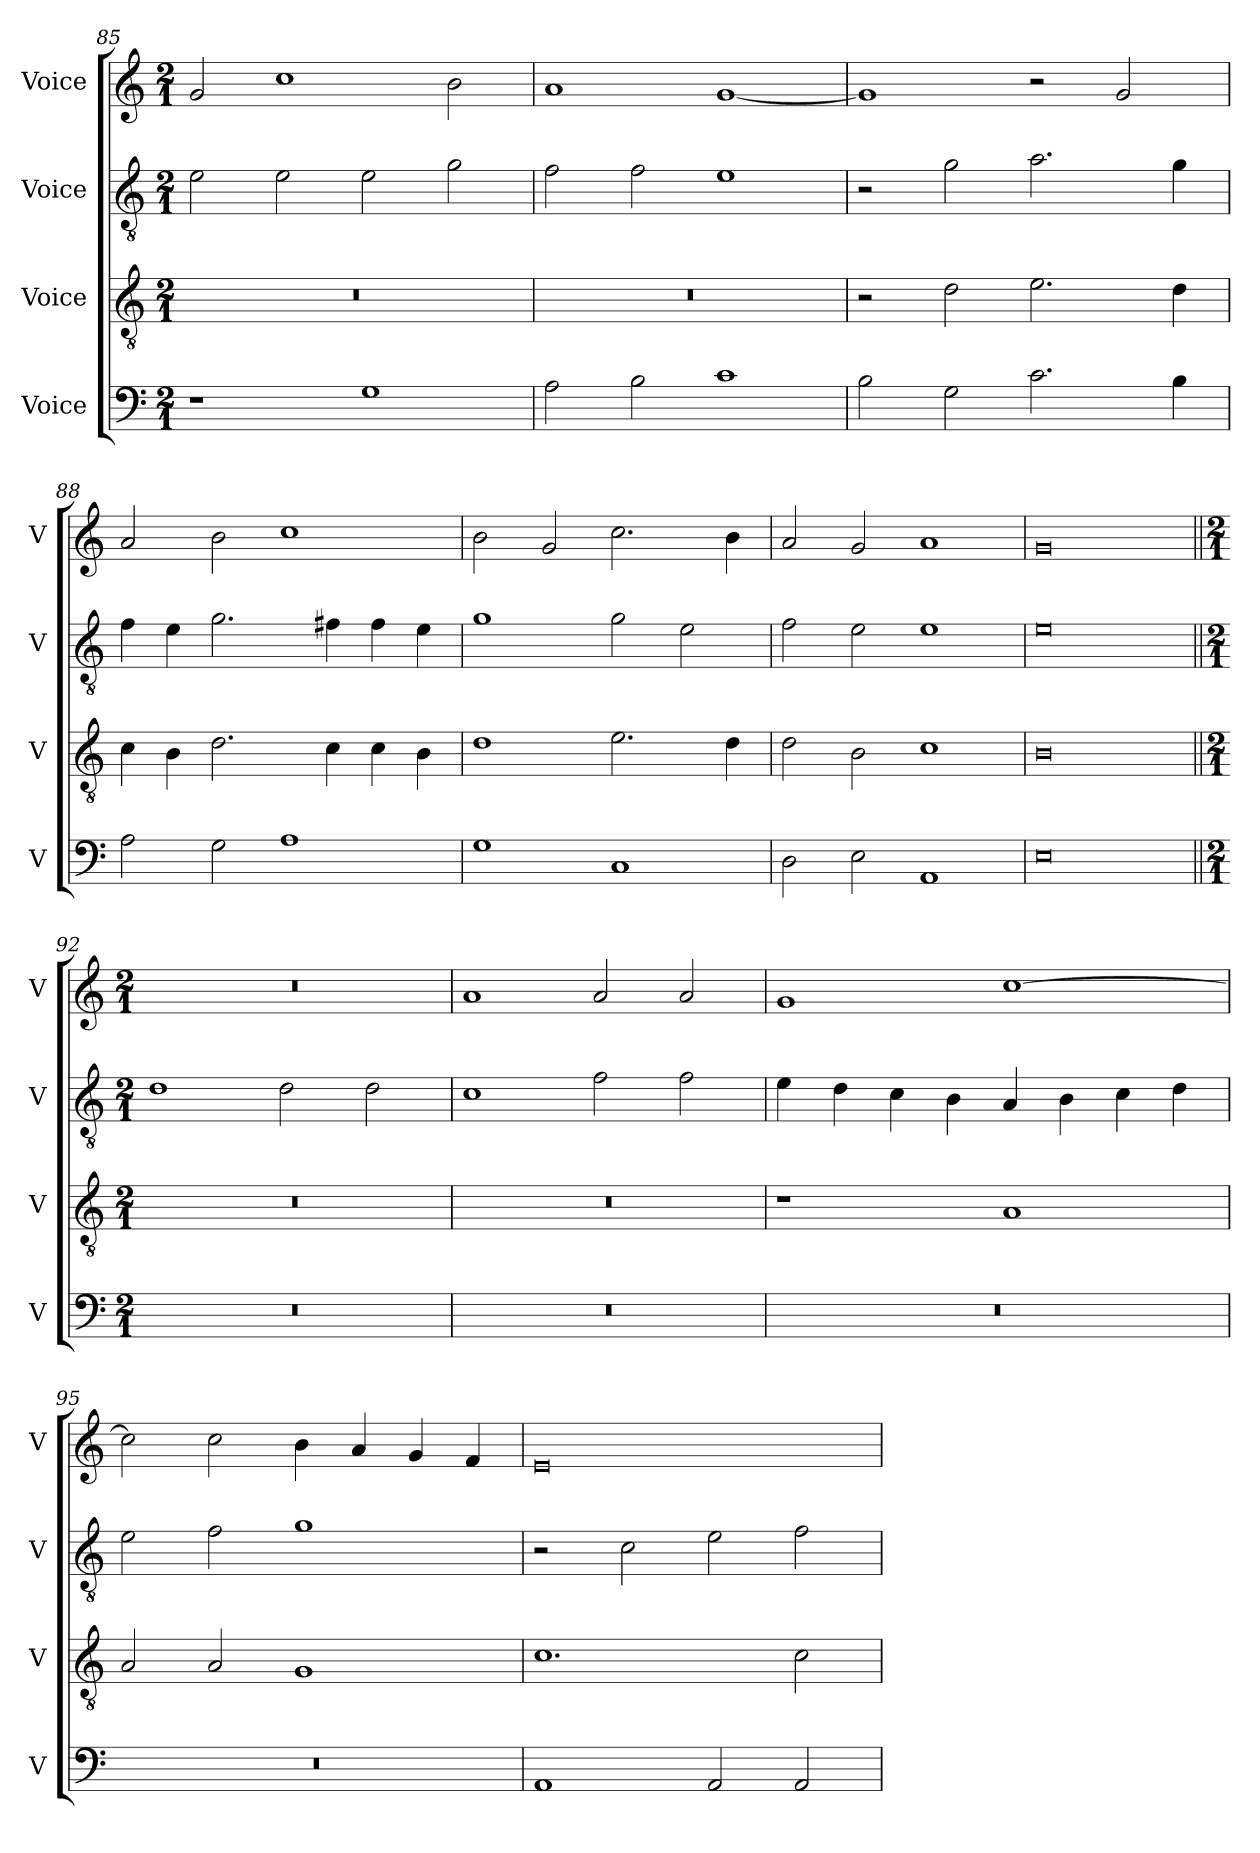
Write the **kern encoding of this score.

**kern	**kern	**kern	**kern
*part4	*part3	*part2	*part1
*staff4	*staff3	*staff2	*staff1
*I"Voice	*I"Voice	*I"Voice	*I"Voice
*I'V	*I'V	*I'V	*I'V
!!LO:LB:g=z
*clefF4	*clefGv2	*clefGv2	*clefG2
*k[]	*k[]	*k[]	*k[]
*M2/1	*M2/1	*M2/1	*M2/1
=85	=85	=85	=85
1r	0r	2e\	2g/
.	.	2e\	1cc
1G	.	2e\	.
.	.	2g\	2b\
=86	=86	=86	=86
2A\	0r	2f\	1a
2B\	.	2f\	.
1c	.	1e	[1g
=87	=87	=87	=87
2B\	2r	2r	1g]
2G\	2d\	2g\	.
2.c\	2.e\	2.a\	2r
.	.	.	2g/
4B\	4d\	4g\	.
=88	=88	=88	=88
2A\	4c\	4f\	2a/
.	4B\	4e\	.
2G\	2.d\	2.g\	2b\
1A	.	.	1cc
.	4c\	4f#X\	.
.	4c\	4f#\	.
.	4B\	4e\	.
!!LO:LB:g=z
=89	=89	=89	=89
1G	1d	1g	2b\
.	.	.	2g/
1C	2.e\	2g\	2.cc\
.	.	2e\	.
.	4d\	.	4b\
=90	=90	=90	=90
2D\	2d\	2f\	2a/
2E\	2B\	2e\	2g/
1AA	1c	1e	1a
=91	=91	=91	=91
0E	0B	0e	0g
=92||	=92||	=92||	=92||
*M2/1	*M2/1	*M2/1	*M2/1
0r	0r	1d	0r
.	.	2d\	.
.	.	2d\	.
!!LO:PB:g=z
=93	=93	=93	=93
0r	0r	1c	1a
.	.	2f\	2a/
.	.	2f\	2a/
=94	=94	=94	=94
0r	1r	4e\	1g
.	.	4d\	.
.	.	4c\	.
.	.	4B\	.
.	1A	4A/	[1cc
.	.	4B\	.
.	.	4c\	.
.	.	4d\	.
=95	=95	=95	=95
0r	2A/	2e\	2cc\]
.	2A/	2f\	2cc\
.	1G	1g	4b\
.	.	.	4a/
.	.	.	4g/
.	.	.	4f/
!!LO:LB:g=z
=96	=96	=96	=96
1AA	1.c	2r	0e
.	.	2c\	.
2AA/	.	2e\	.
2AA/	2c\	2f\	.
=	=	=	=
*-	*-	*-	*-
